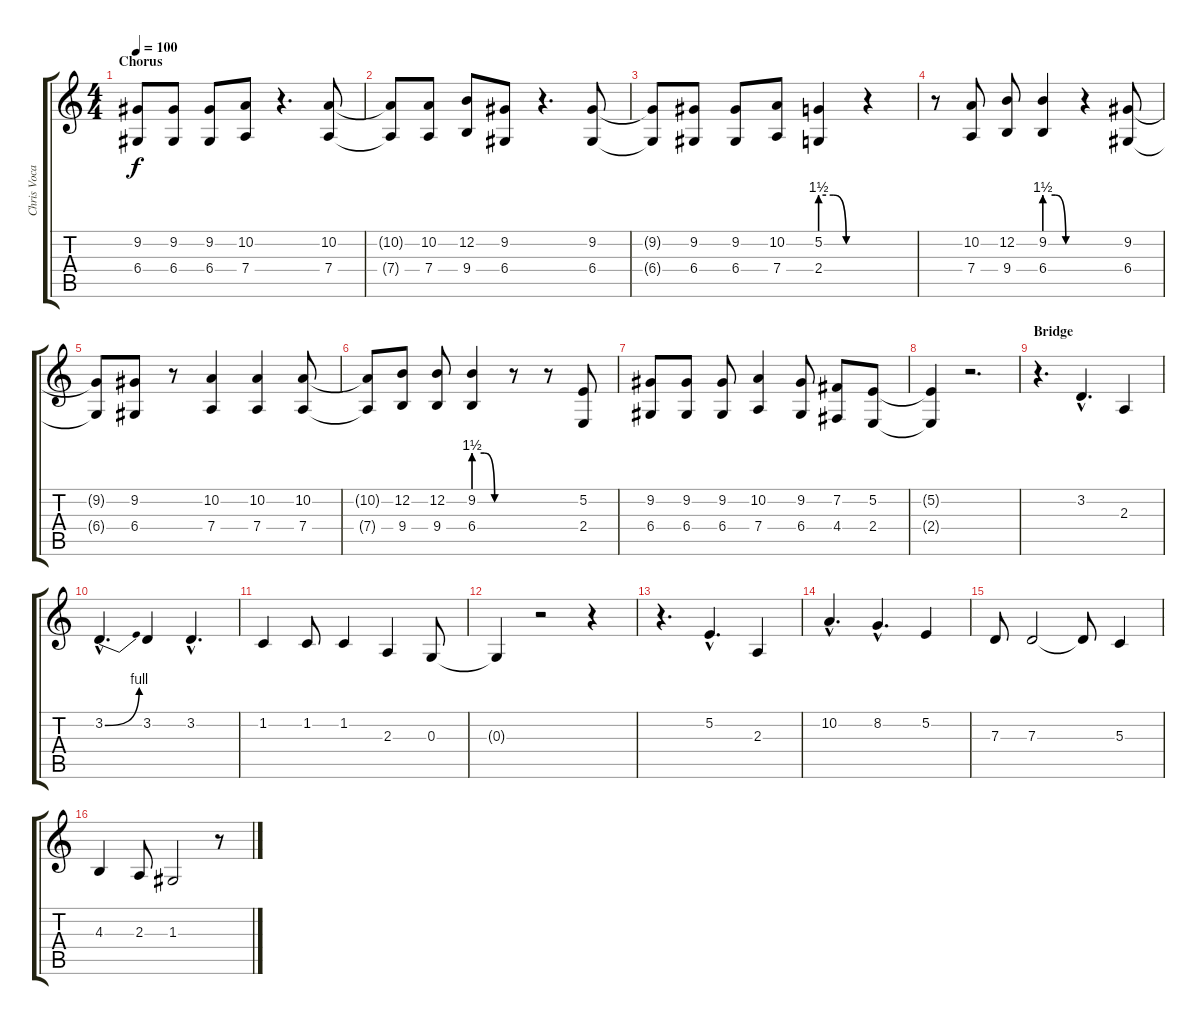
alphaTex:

\track ("Chris Vocals" "Chris Voca") {instrument cello}
\staff {score tabs}
\tuning (E4 B3 G3 D3 A2 E2) {hide}
\ts (4 4)
\section ("" "Chorus")
\tempo 100
\clef g2
\ks c
(9.2 6.4).8{dy f} (9.2 6.4).8 (9.2 6.4).8 (10.2 7.4).8 r.4{d} (10.2 7.4).8 |
(10.2{t} 7.4{t}).8 (10.2 7.4).8 (12.2 9.4).8 (9.2 6.4).8 r.4{d} (9.2 6.4).8 |
(9.2{t} 6.4{t}).8 (9.2 6.4).8 (9.2 6.4).8 (10.2 7.4).8 (5.2{be (custom 0 6 20 6 40 0 60 0)} 2.4{be (custom 0 6 20 6 40 0 60 0)}).4 r.4 |
r.8 (10.2 7.4).8 (12.2 9.4).8 (9.2{be (custom 0 6 20 6 40 0 60 0)} 6.4{be (custom 0 6 20 6 40 0 60 0)}).4 r.4 (9.2 6.4).8 |
(9.2{t} 6.4{t}).8 (9.2 6.4).8 r.8 (10.2 7.4).4 (10.2 7.4).4 (10.2 7.4).8 |
(10.2{t} 7.4{t}).8 (12.2 9.4).8 (12.2 9.4).8 (9.2{be (custom 0 6 20 6 40 0 60 0)} 6.4{be (custom 0 6 20 6 40 0 60 0)}).4 r.8 r.8 (5.2 2.4).8 |
(9.2 6.4).8 (9.2 6.4).8 (9.2 6.4).8 (10.2 7.4).4 (9.2 6.4).8 (7.2 4.4).8 (5.2 2.4).8 |
(5.2{t} 2.4{t}).4 r.2{d} |
\section ("" "Bridge")
r.4{d} 3.2{hac}.4{d} 2.3.4 |
3.2{be (bend 0 0 60 4) hac}.4{d} 3.2.4 3.2{hac}.4{d} |
1.2.4 1.2.8 1.2.4 2.3.4 0.3.8 |
0.3{t}.4 r.2 r.4 |
r.4{d} 5.2{hac}.4{d} 2.3.4 |
10.2{hac}.4{d} 8.2{hac}.4{d} 5.2.4 |
7.3.8 7.3.2 7.3{t}.8 5.3.4 |
4.3.4 2.3.8 1.3.2 r.8
